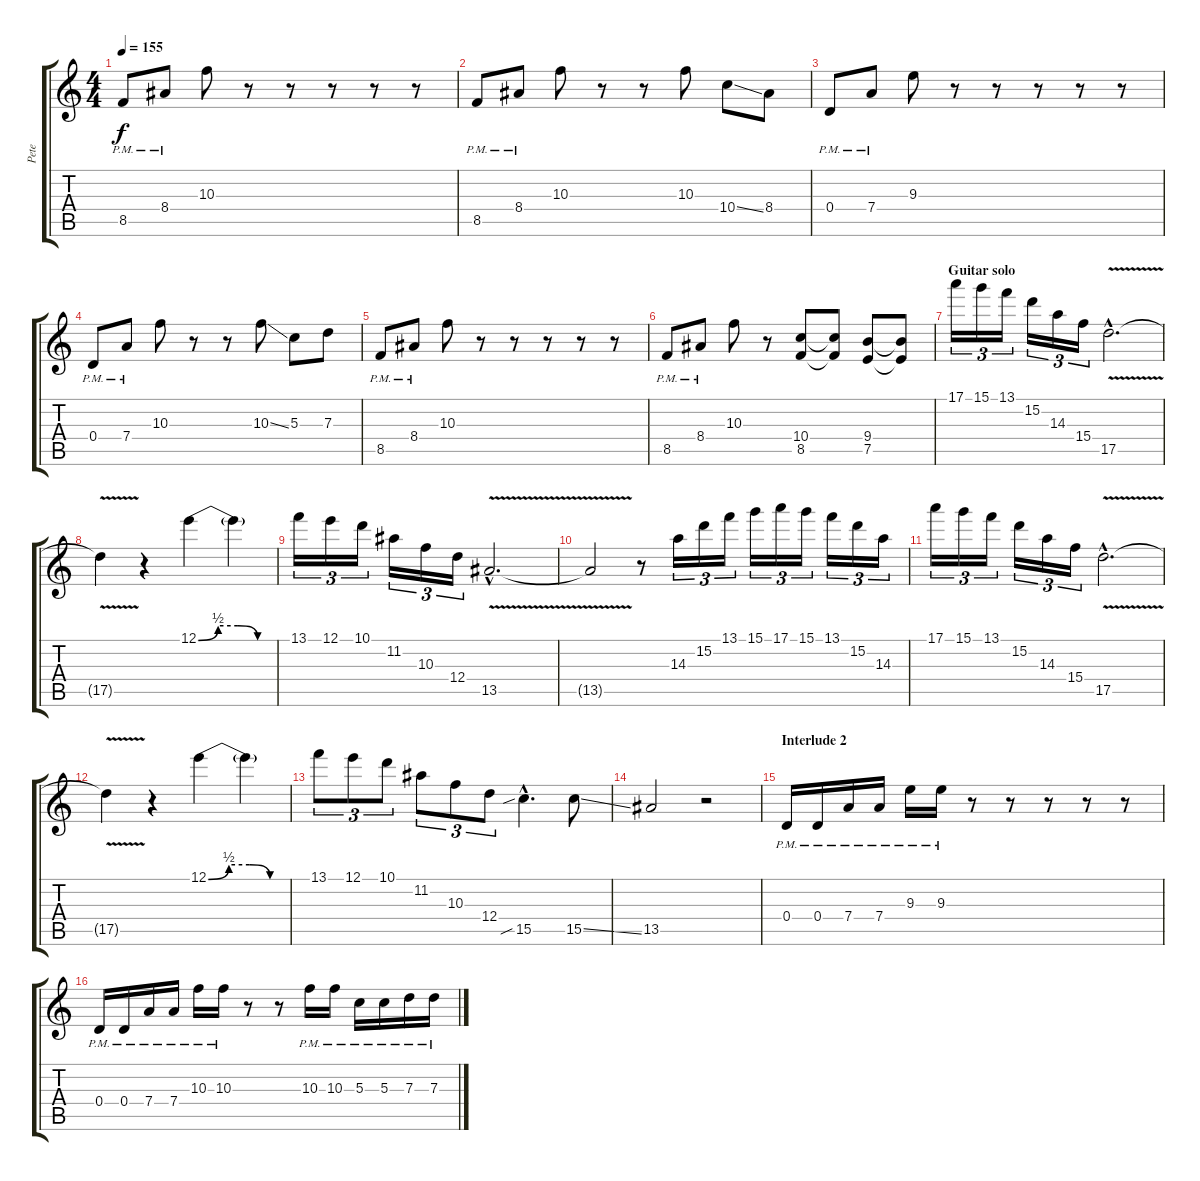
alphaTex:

\track ("Pete" "Pete") {instrument distortionguitar}
\staff {score tabs}
\tuning (E4 B3 G3 D3 A2 E2) {hide}
\ts (4 4)
\tempo 155
\clef g2
\ks c
8.5{pm}.8{dy f} 8.4{pm}.8 10.3.8 r.8 r.8 r.8 r.8 r.8 |
8.5{pm}.8 8.4{pm}.8 10.3.8 r.8 r.8 10.3.8 10.4{ss}.8 8.4.8 |
0.4{pm}.8 7.4{pm}.8 9.3.8 r.8 r.8 r.8 r.8 r.8 |
0.4{pm}.8 7.4{pm}.8 10.3.8 r.8 r.8 10.3{ss}.8 5.3.8 7.3.8 |
8.5{pm}.8 8.4{pm}.8 10.3.8 r.8 r.8 r.8 r.8 r.8 |
8.5{pm}.8 8.4{pm}.8 10.3.8 r.8 (10.4 8.5).8 (10.4{t} 8.5{t}).8 (9.4 7.5).8 (9.4{t} 7.5{t}).8 |
\section ("" "Guitar solo")
17.1.16{tu (3 2)} 15.1.16{tu (3 2)} 13.1.16{tu (3 2)} 15.2.16{tu (3 2)} 14.3.16{tu (3 2)} 15.4.16{tu (3 2)} 17.5{v hac}.2{d} |
17.5{t}.4 r.4 12.1{be (custom 0 0 15 2 30 2 45 0 60 0)}.4 12.1{t}.4 |
13.1.16{tu (3 2)} 12.1.16{tu (3 2)} 10.1.16{tu (3 2)} 11.2.16{tu (3 2)} 10.3.16{tu (3 2)} 12.4.16{tu (3 2)} 13.5{v hac}.2{d} |
13.5{t}.2 r.8 14.3.16{tu (3 2)} 15.2.16{tu (3 2)} 13.1.16{tu (3 2)} 15.1.16{tu (3 2)} 17.1.16{tu (3 2)} 15.1.16{tu (3 2)} 13.1.16{tu (3 2)} 15.2.16{tu (3 2)} 14.3.16{tu (3 2)} |
17.1.16{tu (3 2)} 15.1.16{tu (3 2)} 13.1.16{tu (3 2)} 15.2.16{tu (3 2)} 14.3.16{tu (3 2)} 15.4.16{tu (3 2)} 17.5{v hac}.2{d} |
17.5{t}.4 r.4 12.1{be (custom 0 0 15 2 30 2 45 0 60 0)}.4 12.1{t}.4 |
13.1.8{tu (3 2)} 12.1.8{tu (3 2)} 10.1.8{tu (3 2)} 11.2.8{tu (3 2)} 10.3.8{tu (3 2)} 12.4.8{tu (3 2)} 15.5{sib hac}.4{d} 15.5{ss}.8 |
13.5.2 r.2 |
\section ("" "Interlude 2")
0.4{pm}.16 0.4{pm}.16 7.4{pm}.16 7.4{pm}.16 9.3{pm}.16 9.3{pm}.16 r.8 r.8 r.8 r.8 r.8 |
0.4{pm}.16 0.4{pm}.16 7.4{pm}.16 7.4{pm}.16 10.3{pm}.16 10.3{pm}.16 r.8 r.8 10.3{pm}.16 10.3{pm}.16 5.3{pm}.16 5.3{pm}.16 7.3{pm}.16 7.3{pm}.16
